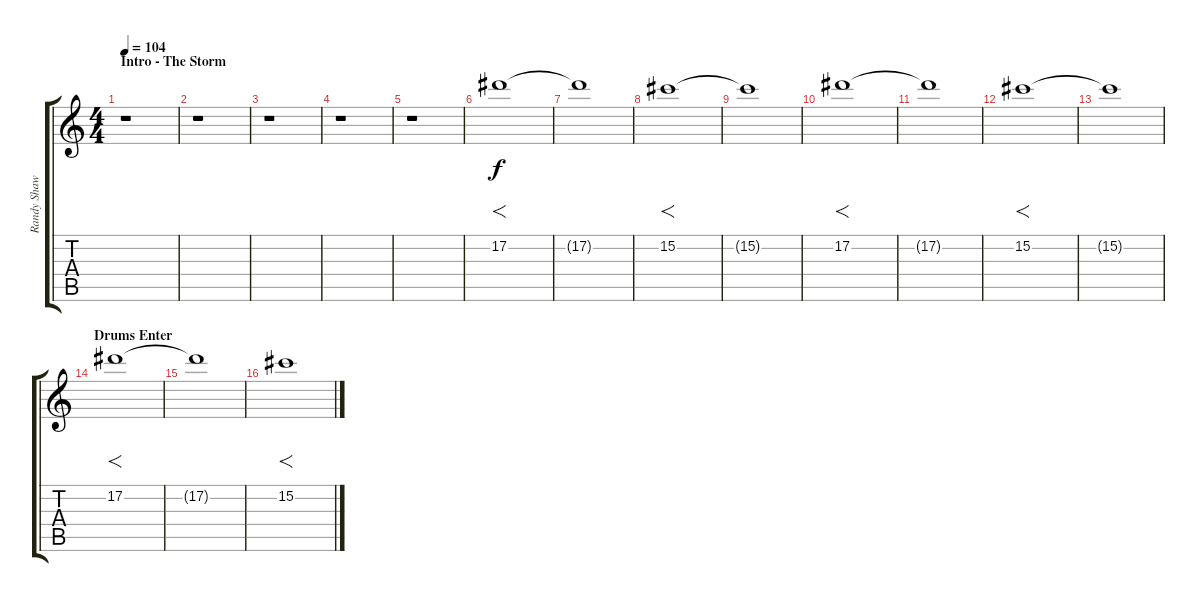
\track ("Randy Shawver Distortion" "Randy Shaw") {instrument distortionguitar}
\staff {score tabs}
\tuning (Eb4 Bb3 Gb3 Db3 Ab2 Eb2) {hide}
\ts (4 4)
\section ("" "Intro - The Storm")
\tempo 104
\tempo 114
\tempo 104
\clef g2
\ks c
r.1{dy f instrument distortionguitar} |
r.1 |
r.1 |
r.1 |
r.1 |
17.2.1{f lyrics (0 "") lyrics (1 "") lyrics (2 "") lyrics (3 "") lyrics (4 "") volume 11} |
17.2{t}.1{lyrics (0 "") lyrics (1 "") lyrics (2 "") lyrics (3 "") lyrics (4 "")} |
15.2.1{f lyrics (0 "") lyrics (1 "") lyrics (2 "") lyrics (3 "") lyrics (4 "")} |
15.2{t}.1{lyrics (0 "") lyrics (1 "") lyrics (2 "") lyrics (3 "") lyrics (4 "")} |
17.2.1{f lyrics (0 "") lyrics (1 "") lyrics (2 "") lyrics (3 "") lyrics (4 "")} |
17.2{t}.1{lyrics (0 "") lyrics (1 "") lyrics (2 "") lyrics (3 "") lyrics (4 "")} |
15.2.1{f lyrics (0 "") lyrics (1 "") lyrics (2 "") lyrics (3 "") lyrics (4 "")} |
15.2{t}.1{lyrics (0 "") lyrics (1 "") lyrics (2 "") lyrics (3 "") lyrics (4 "")} |
\section ("" "Drums Enter")
17.2.1{f lyrics (0 "") lyrics (1 "") lyrics (2 "") lyrics (3 "") lyrics (4 "")} |
17.2{t}.1{lyrics (0 "") lyrics (1 "") lyrics (2 "") lyrics (3 "") lyrics (4 "")} |
15.2.1{f lyrics (0 "") lyrics (1 "") lyrics (2 "") lyrics (3 "") lyrics (4 "")}
